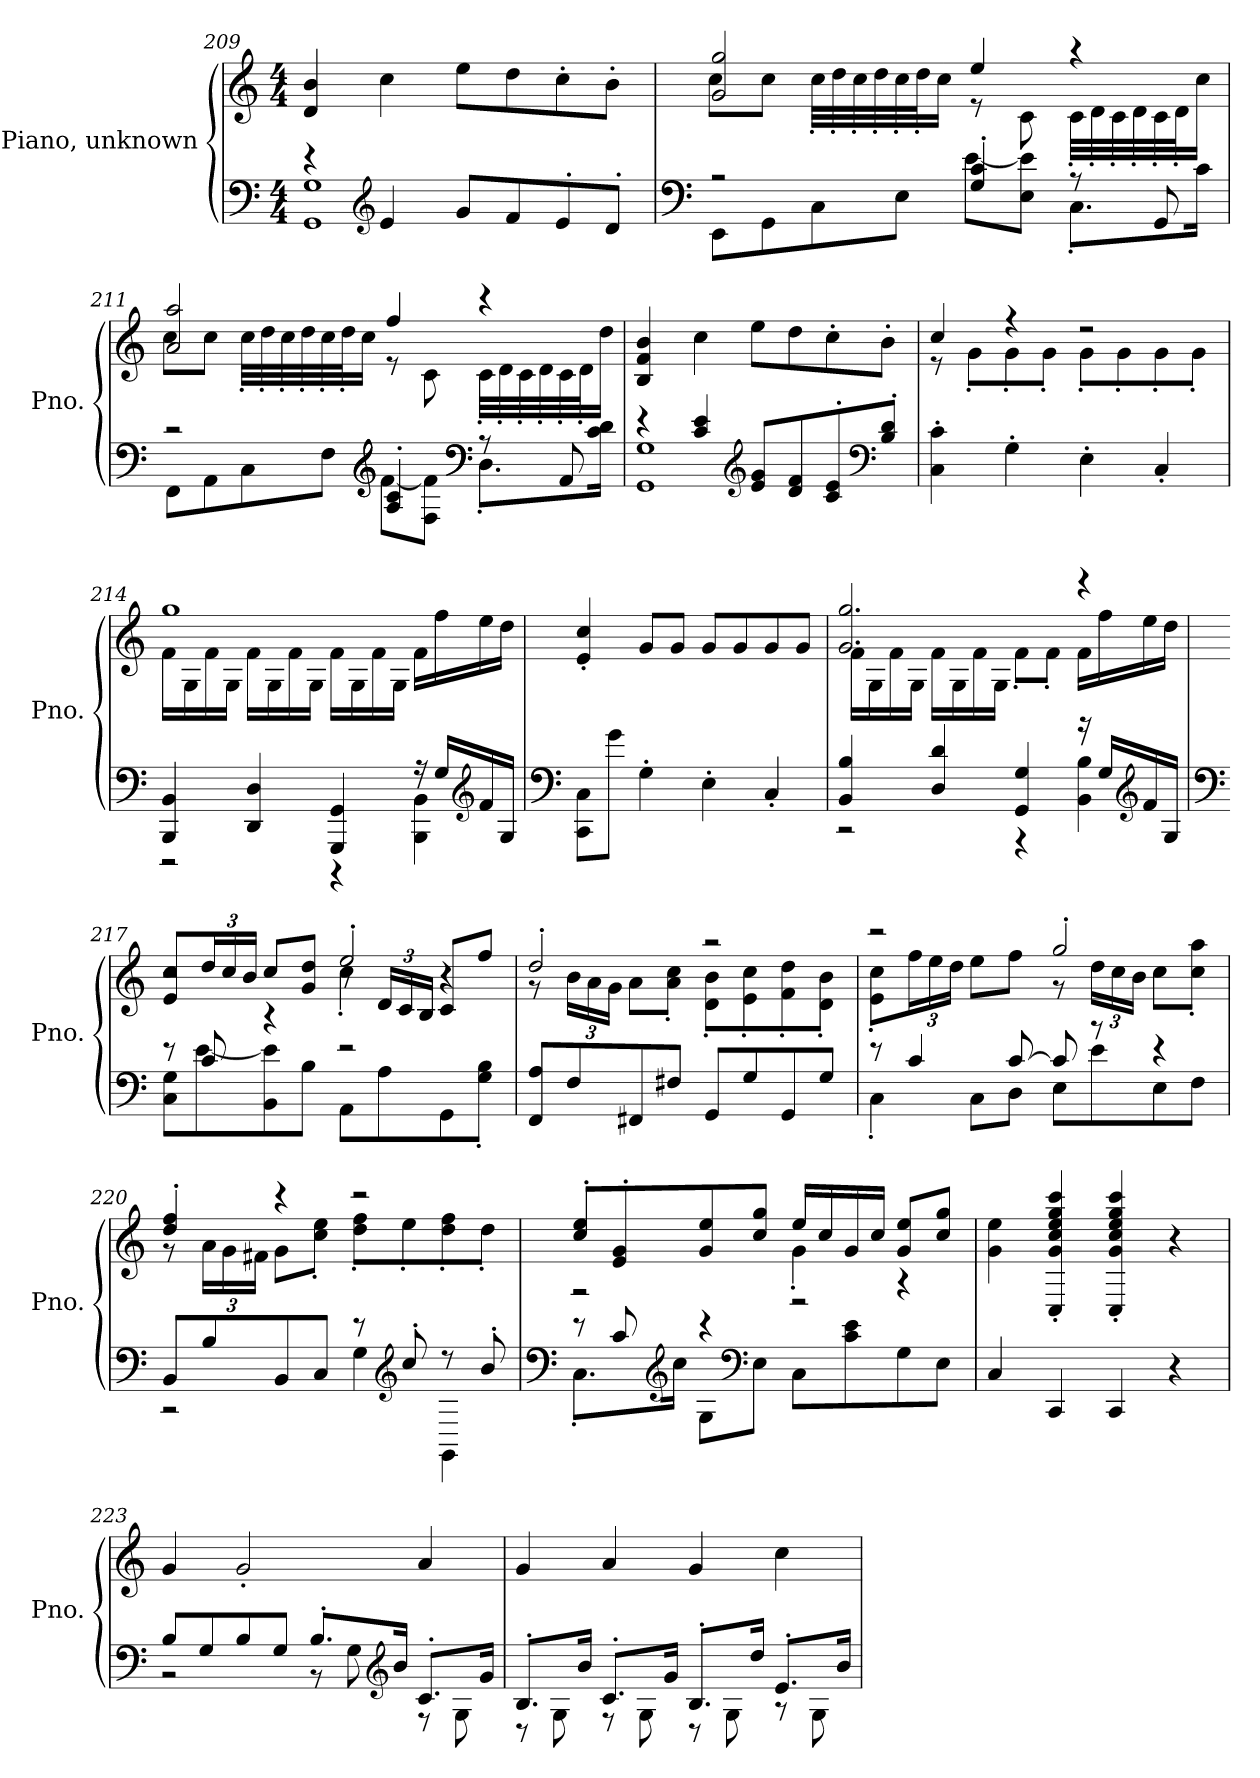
**kern	**kern
*part1	*part1
*staff2	*staff1
*I"Piano, unknown	*
*I'Pno.	*
!!LO:LB:g=z
*clefF4	*clefG2
*k[]	*k[]
*M4/4	*M4/4
=209	=209
*^	*
4r	1GG 1G	4d/ 4b/
*clefG2	*	*
4e/	.	4cc\
8g/L	.	8ee\L
8f/	.	8dd\
8e'/	.	8cc'\
8d'/J	.	8b'\J
=210	=210	=210
*clefF4	*	*
*	*	*^
2r	8EE\L	2g/ 2gg/	8cc\L
.	8GG\	.	8cc\J
.	8C\	.	32cc'\LLL
.	.	.	32dd'\
.	.	.	32cc'\
.	.	.	32dd'\
.	8E\J	.	32cc'\
.	.	.	32dd'\J
.	.	.	16cc\JJ
4G/' 4c/'	[8e\L	4ee/	8r
.	8E\ 8e\]J	.	8c\
8r	8.C'\L	4r	32c'\LLL
.	.	.	32d'\
.	.	.	32c'\
.	.	.	32d'\
8GG/	.	.	32c'\
.	.	.	32d'\J
.	16c\Jk	.	16cc\JJ
!!LO:LB:g=z	!!
=211	=211	=211	=211
2r	8FF\L	2a/ 2aa/	8cc\L
.	8AA\	.	8cc\J
.	8C\	.	32cc'\LLL
.	.	.	32dd'\
.	.	.	32cc'\
.	.	.	32dd'\
.	8F\J	.	32cc'\
.	.	.	32dd'\J
.	.	.	16cc\JJ
*clefG2	*	*	*
4A/' 4c/'	[8f\L	4ff/	8r
.	8F\ 8f\]J	.	8c\
*clefF4	*	*	*
8r	8.D'\L	4r	32c'\LLL
.	.	.	32d'\
.	.	.	32c'\
.	.	.	32d'\
8AA/	.	.	32c'\
.	.	.	32d'\J
.	16c\ 16d\Jk	.	16dd\JJ
*	*	*v	*v
=212	=212	=212
4r	1GG 1G	4B/ 4f/ 4b/
4c/ 4e/	.	4cc\
*clefG2	*	*
8e/ 8g/L	.	8ee\L
8d/ 8f/	.	8dd\
8c/' 8e/'	.	8cc'\
*clefF4	*	*
8B/' 8d/'J	.	8b'\J
*v	*v	*
=213	=213
*	*^
4C\' 4c\'	4cc/	8r
.	.	8g'\L
4G'\	4r	8g'\
.	.	8g'\J
4E'\	2r	8g'\L
.	.	8g'\
4C'/	.	8g'\
.	.	8g'\J
!!LO:LB:g=z	!!
=214	=214	=214
*^	*	*
4BBB/ 4BB/	2r	1gg	16f\LL
.	.	.	16G\
.	.	.	16f\
.	.	.	16G\JJ
4DD/ 4D/	.	.	16f\LL
.	.	.	16G\
.	.	.	16f\
.	.	.	16G\JJ
4GGG/ 4GG/	4r	.	16f\LL
.	.	.	16G\
.	.	.	16f\
.	.	.	16G\JJ
16r	4BBB\ 4BB\	.	16f\LL
16G/LL	.	.	16ff\
*clefG2	*	*	*
16f/	.	.	16ee\
16G/JJ	.	.	16dd\JJ
*v	*v	*	*
*	*v	*v
=215	=215
*clefF4	*
8CC\ 8C\L	4e/' 4cc/'
8g\J	.
4G'\	8g/L
.	8g/J
4E'\	8g/L
.	8g/
4C'/	8g/
.	8g/J
=216	=216
*^	*^
4BB/ 4B/	2r	2.g/ 2.gg/	16f\LL
.	.	.	16G\
.	.	.	16f\
.	.	.	16G\JJ
4D/ 4d/	.	.	16f\LL
.	.	.	16G\
.	.	.	16f\
.	.	.	16G\JJ
4GG/ 4G/	4r	.	8f'\L
.	.	.	8f'\J
16r	4BB\ 4B\	4r	16f\LL
16G/LL	.	.	16ff\
*clefG2	*	*	*
16f/	.	.	16ee\
16G/JJ	.	.	16dd\JJ
*	*	*v	*v
!!LO:PB:g=z
=217	=217	=217
*clefF4	*	*
*	*	*^
*	*	*	*^
8r	8C\ 8G\L	2r	2r	8e/ 8cc/L
*	*	*	*	*Xbrackettup
8c/	[8e\	.	.	24dd/L
.	.	.	.	24cc/
.	.	.	.	24b/JJ
4r	8BB\ 8e\]	.	.	8cc/L
.	8B\J	.	.	8g/ 8dd/J
2r	8AA\L	2ee'/	4cc'\	8r
.	8A\	.	.	24d/LL
.	.	.	.	24c/
.	.	.	.	24B/JJ
.	8GG\	.	4r	8c/L
.	8G\' 8B\'J	.	.	8ff/J
*v	*v	*	*	*
*	*	*v	*v
=218	=218	=218
8FF/ 8A/L	2dd'/	8r
8F/	.	24b\LL
.	.	24a\
.	.	24g\JJ
8FF#X/	.	8a\L
8F#X/J	.	8a\' 8cc\'J
8GG/L	2r	8d\' 8b\'L
8G/	.	8e\' 8cc\'
8GG/	.	8f\' 8dd\'
8G/J	.	8d\' 8b\'J
=219	=219	=219
*^	*	*
8r	4C'\	2r	8e\' 8cc\'L
4c/	.	.	24ff\L
.	.	.	24ee\
.	.	.	24dd\JJ
.	8C\L	.	8ee\L
[8c/	8D\J	.	8ff\J
8c/]	8E\L	2gg'/	8r
8r	8e\	.	24dd\LL
.	.	.	24cc\
.	.	.	24b\JJ
4r	8E\	.	8cc\L
.	8F\J	.	8cc\' 8aa\'J
!!LO:LB:g=z	!!
=220	=220	=220	=220
8BB/L	2r	4dd/' 4ff/'	8r
8B/	.	.	24a\LL
.	.	.	24g\
.	.	.	24f#X\JJ
8BB/	.	4r	8g\L
8C/J	.	.	8cc\' 8ee\'J
8r	4G\	2r	8dd\' 8ff\'L
*clefG2	*	*	*
8cc'/	.	.	8ee'\
8r	4GG\	.	8dd\' 8ff\'
8b'/	.	.	8dd'\J
=221	=221	=221	=221
*clefF4	*	*	*
8r	8.C'\L	8cc/' 8ee/'L	2r
8c/	.	8e/' 8g/'	.
*clefG2	*	*	*
.	16cc\Jk	.	.
4r	8G\L	8g/ 8ee/	.
*clefF4	*	*	*
.	8E\J	8cc/ 8gg/J	.
2r	8C\L	16ee/LL	4g'\
.	.	16cc/	.
.	8c\ 8e\	16g/	.
.	.	16cc/JJ	.
.	8G\	8g/ 8ee/L	4r
.	8E\J	8cc/ 8gg/J	.
*v	*v	*	*
*	*v	*v
=222	=222
4C/	4g\ 4ee\
4CC/	4C/' 4g/' 4cc/' 4ee/' 4gg/' 4ccc/'
4CC/	4C/' 4g/' 4cc/' 4ee/' 4gg/' 4ccc/'
4r	4r
!!LO:LB:g=z
=223	=223
*^	*
8B/L	2r	4g/
8G/	.	.
8B/	.	2g'/
8G/J	.	.
8.B'/L	8r	.
.	8G\	.
*clefG2	*	*
16b/Jk	.	.
8.c'/L	8r	4a/
.	8G\	.
16g/Jk	.	.
=224	=224	=224
8.B'/L	8r	4g/
.	8G\	.
16b/Jk	.	.
8.c'/L	8r	4a/
.	8G\	.
16g/Jk	.	.
8.B'/L	8r	4g/
.	8G\	.
16dd/Jk	.	.
8.e'/L	8r	4cc\
.	8G\	.
16b/Jk	.	.
*v	*v	*
=	=
*-	*-
